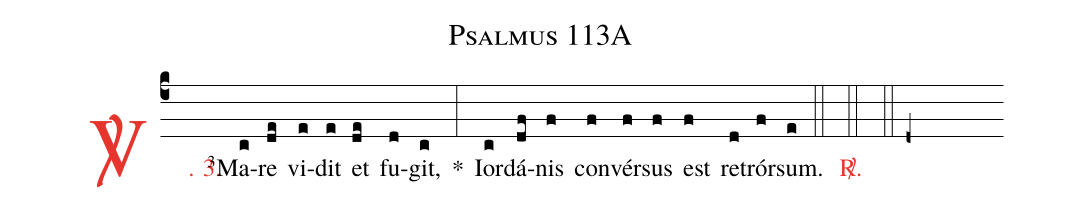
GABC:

name: Psalmus 113A;
%%
(c4)

<c><sp>V/</sp>. 3.</c>() <v>\VSup{3}</v>Ma(c)re(de) vi(e)dit(e) et(de) fu(d)git,(c) *(:) Ior(c)dá(df)nis(f) con(f)vér(f)sus(f) est(f) re(d)trór(f)sum.(e)

(::)

<c><sp>R/</sp>.</c>(::)

(::)

(d+)
